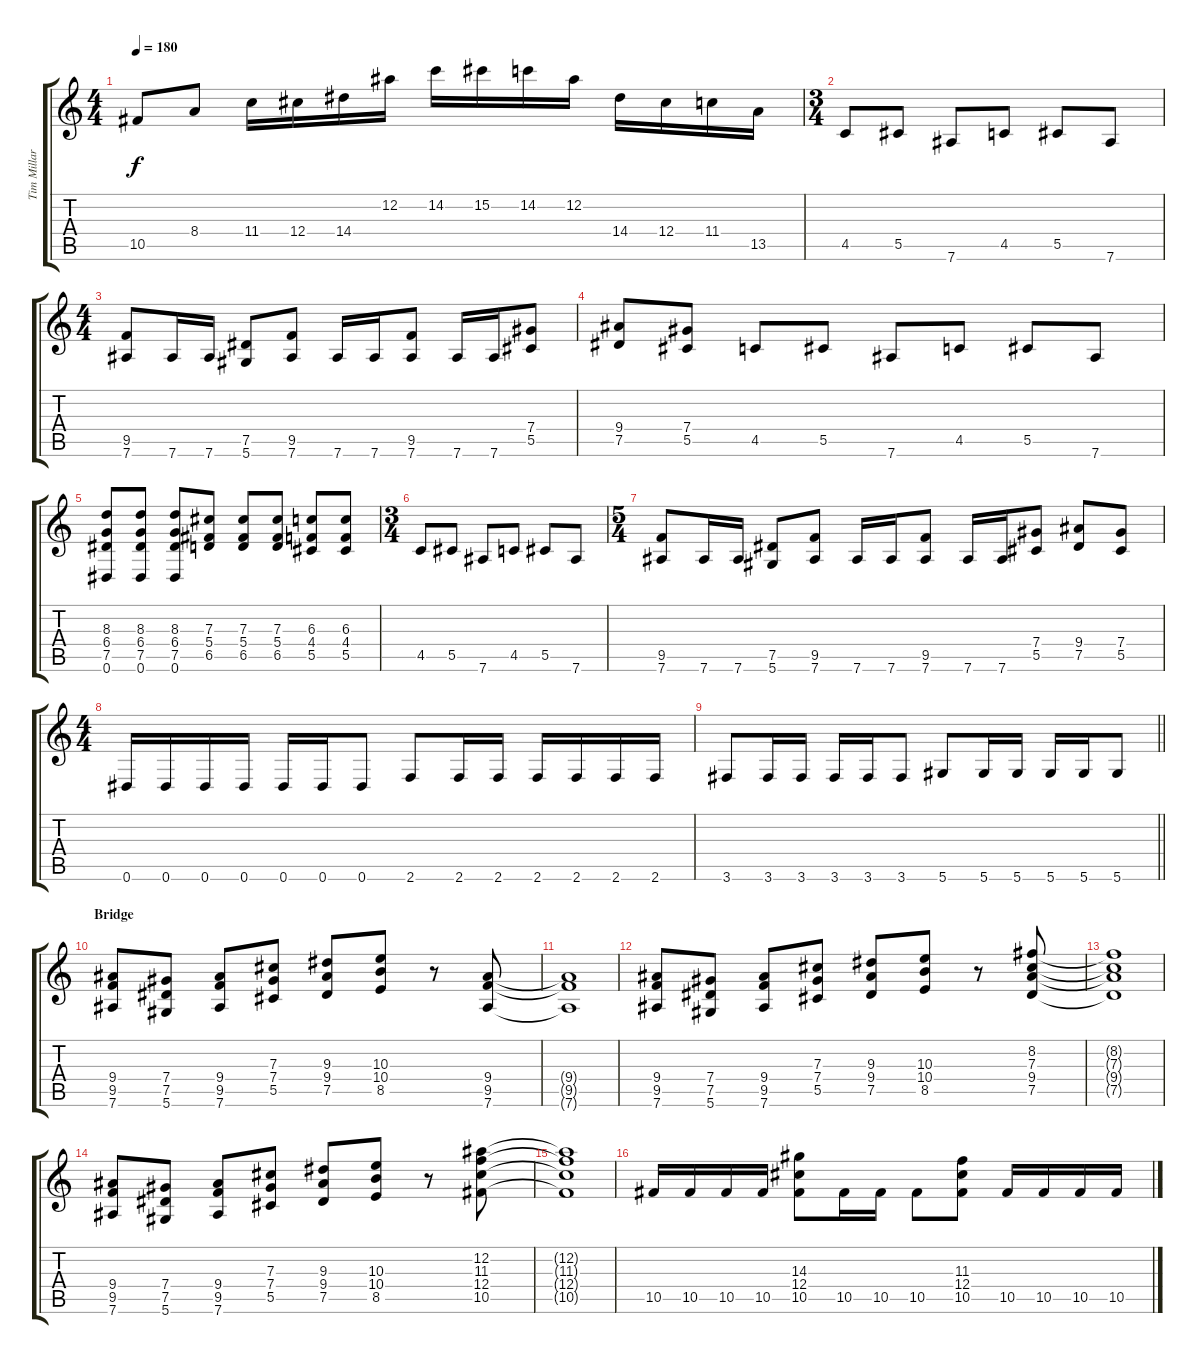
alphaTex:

\track ("Tim Millar (Rhythm)" "Tim Millar") {instrument distortionguitar}
\staff {score tabs}
\tuning (Eb4 Bb3 Gb3 Db3 Ab2 Eb2) {hide}
\ts (4 4)
\tempo 180
\clef g2
\ks c
10.5.8{dy f} 8.4.8 11.4.16 12.4.16 14.4.16 12.2.16 14.2.16 15.2.16 14.2.16 12.2.16 14.4.16 12.4.16 11.4.16 13.5.16 |
\ts (3 4)
4.5.8 5.5.8 7.6.8 4.5.8 5.5.8 7.6.8 |
\ts (4 4)
(9.5 7.6).8 7.6.16 7.6.16 (7.5 5.6).8 (9.5 7.6).8 7.6.16 7.6.16 (9.5 7.6).8 7.6.16 7.6.16 (7.4 5.5).8 |
(9.4 7.5).8 (7.4 5.5).8 4.5.8 5.5.8 7.6.8 4.5.8 5.5.8 7.6.8 |
(8.3 6.4 7.5 0.6).8 (8.3 6.4 7.5 0.6).8 (8.3 6.4 7.5 0.6).8 (7.3 5.4 6.5).8 (7.3 5.4 6.5).8 (7.3 5.4 6.5).8 (6.3 4.4 5.5).8 (6.3 4.4 5.5).8 |
\ts (3 4)
4.5.8 5.5.8 7.6.8 4.5.8 5.5.8 7.6.8 |
\ts (5 4)
(9.5 7.6).8 7.6.16 7.6.16 (7.5 5.6).8 (9.5 7.6).8 7.6.16 7.6.16 (9.5 7.6).8 7.6.16 7.6.16 (7.4 5.5).8 (9.4 7.5).8 (7.4 5.5).8 |
\ts (4 4)
0.6.16 0.6.16 0.6.16 0.6.16 0.6.16 0.6.16 0.6.8 2.6.8 2.6.16 2.6.16 2.6.16 2.6.16 2.6.16 2.6.16 |
\barLineRight lightlight
3.6.8 3.6.16 3.6.16 3.6.16 3.6.16 3.6.8 5.6.8 5.6.16 5.6.16 5.6.16 5.6.16 5.6.8 |
\section ("" "Bridge")
(9.4 9.5 7.6).8 (7.4 7.5 5.6).8 (9.4 9.5 7.6).8 (7.3 7.4 5.5).8 (9.3 9.4 7.5).8 (10.3 10.4 8.5).8 r.8 (9.4 9.5 7.6).8 |
(9.4{t} 9.5{t} 7.6{t}).1 |
(9.4 9.5 7.6).8 (7.4 7.5 5.6).8 (9.4 9.5 7.6).8 (7.3 7.4 5.5).8 (9.3 9.4 7.5).8 (10.3 10.4 8.5).8 r.8 (8.2 7.3 9.4 7.5).8 |
(8.2{t} 7.3{t} 9.4{t} 7.5{t}).1 |
(9.4 9.5 7.6).8 (7.4 7.5 5.6).8 (9.4 9.5 7.6).8 (7.3 7.4 5.5).8 (9.3 9.4 7.5).8 (10.3 10.4 8.5).8 r.8 (12.2 11.3 12.4 10.5).8 |
(12.2{t} 11.3{t} 12.4{t} 10.5{t}).1 |
10.5.16 10.5.16 10.5.16 10.5.16 (14.3 12.4 10.5).8 10.5.16 10.5.16 10.5.8 (11.3 12.4 10.5).8 10.5.16 10.5.16 10.5.16 10.5.16
